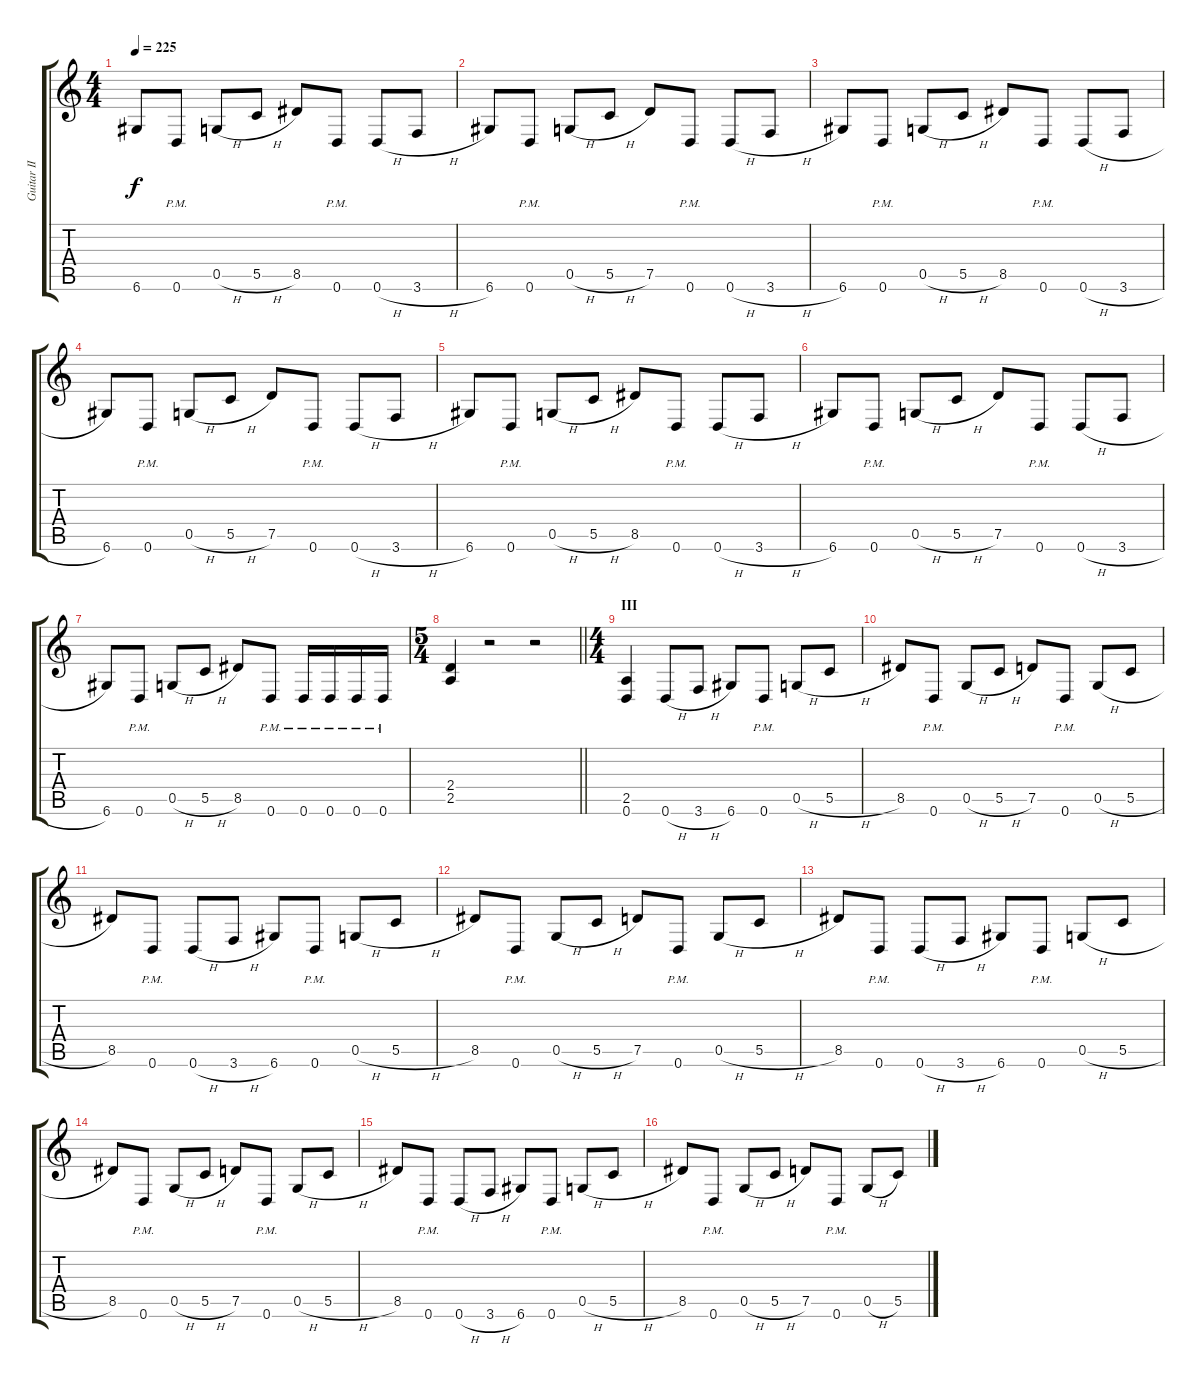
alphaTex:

\track ("Guitar II" "Guitar II") {instrument distortionguitar}
\staff {score tabs}
\tuning (D4 A3 F3 C3 G2 D2) {hide}
\ts (4 4)
\tempo 225
\clef g2
\ks c
6.6.8{dy f} 0.6{pm}.8 0.5{h}.8 5.5{h}.8 8.5.8 0.6{pm}.8 0.6{h}.8 3.6{h}.8 |
6.6.8 0.6{pm}.8 0.5{h}.8 5.5{h}.8 7.5.8 0.6{pm}.8 0.6{h}.8 3.6{h}.8 |
6.6.8 0.6{pm}.8 0.5{h}.8 5.5{h}.8 8.5.8 0.6{pm}.8 0.6{h}.8 3.6{h}.8 |
6.6.8 0.6{pm}.8 0.5{h}.8 5.5{h}.8 7.5.8 0.6{pm}.8 0.6{h}.8 3.6{h}.8 |
6.6.8 0.6{pm}.8 0.5{h}.8 5.5{h}.8 8.5.8 0.6{pm}.8 0.6{h}.8 3.6{h}.8 |
6.6.8 0.6{pm}.8 0.5{h}.8 5.5{h}.8 7.5.8 0.6{pm}.8 0.6{h}.8 3.6{h}.8 |
6.6.8 0.6{pm}.8 0.5{h}.8 5.5{h}.8 8.5.8 0.6{pm}.8 0.6{pm}.16 0.6{pm}.16 0.6{pm}.16 0.6{pm}.16 |
\ts (5 4)
\barLineRight lightlight
(2.4 2.5).4 r.2 r.2 |
\ts (4 4)
\section ("" "III")
(2.5 0.6).4 0.6{h}.8 3.6{h}.8 6.6.8 0.6{pm}.8 0.5{h}.8 5.5{h}.8 |
8.5.8 0.6{pm}.8 0.5{h}.8 5.5{h}.8 7.5.8 0.6{pm}.8 0.5{h}.8 5.5{h}.8 |
8.5.8 0.6{pm}.8 0.6{h}.8 3.6{h}.8 6.6.8 0.6{pm}.8 0.5{h}.8 5.5{h}.8 |
8.5.8 0.6{pm}.8 0.5{h}.8 5.5{h}.8 7.5.8 0.6{pm}.8 0.5{h}.8 5.5{h}.8 |
8.5.8 0.6{pm}.8 0.6{h}.8 3.6{h}.8 6.6.8 0.6{pm}.8 0.5{h}.8 5.5{h}.8 |
8.5.8 0.6{pm}.8 0.5{h}.8 5.5{h}.8 7.5.8 0.6{pm}.8 0.5{h}.8 5.5{h}.8 |
8.5.8 0.6{pm}.8 0.6{h}.8 3.6{h}.8 6.6.8 0.6{pm}.8 0.5{h}.8 5.5{h}.8 |
8.5.8 0.6{pm}.8 0.5{h}.8 5.5{h}.8 7.5.8 0.6{pm}.8 0.5{h}.8 5.5{h}.8
